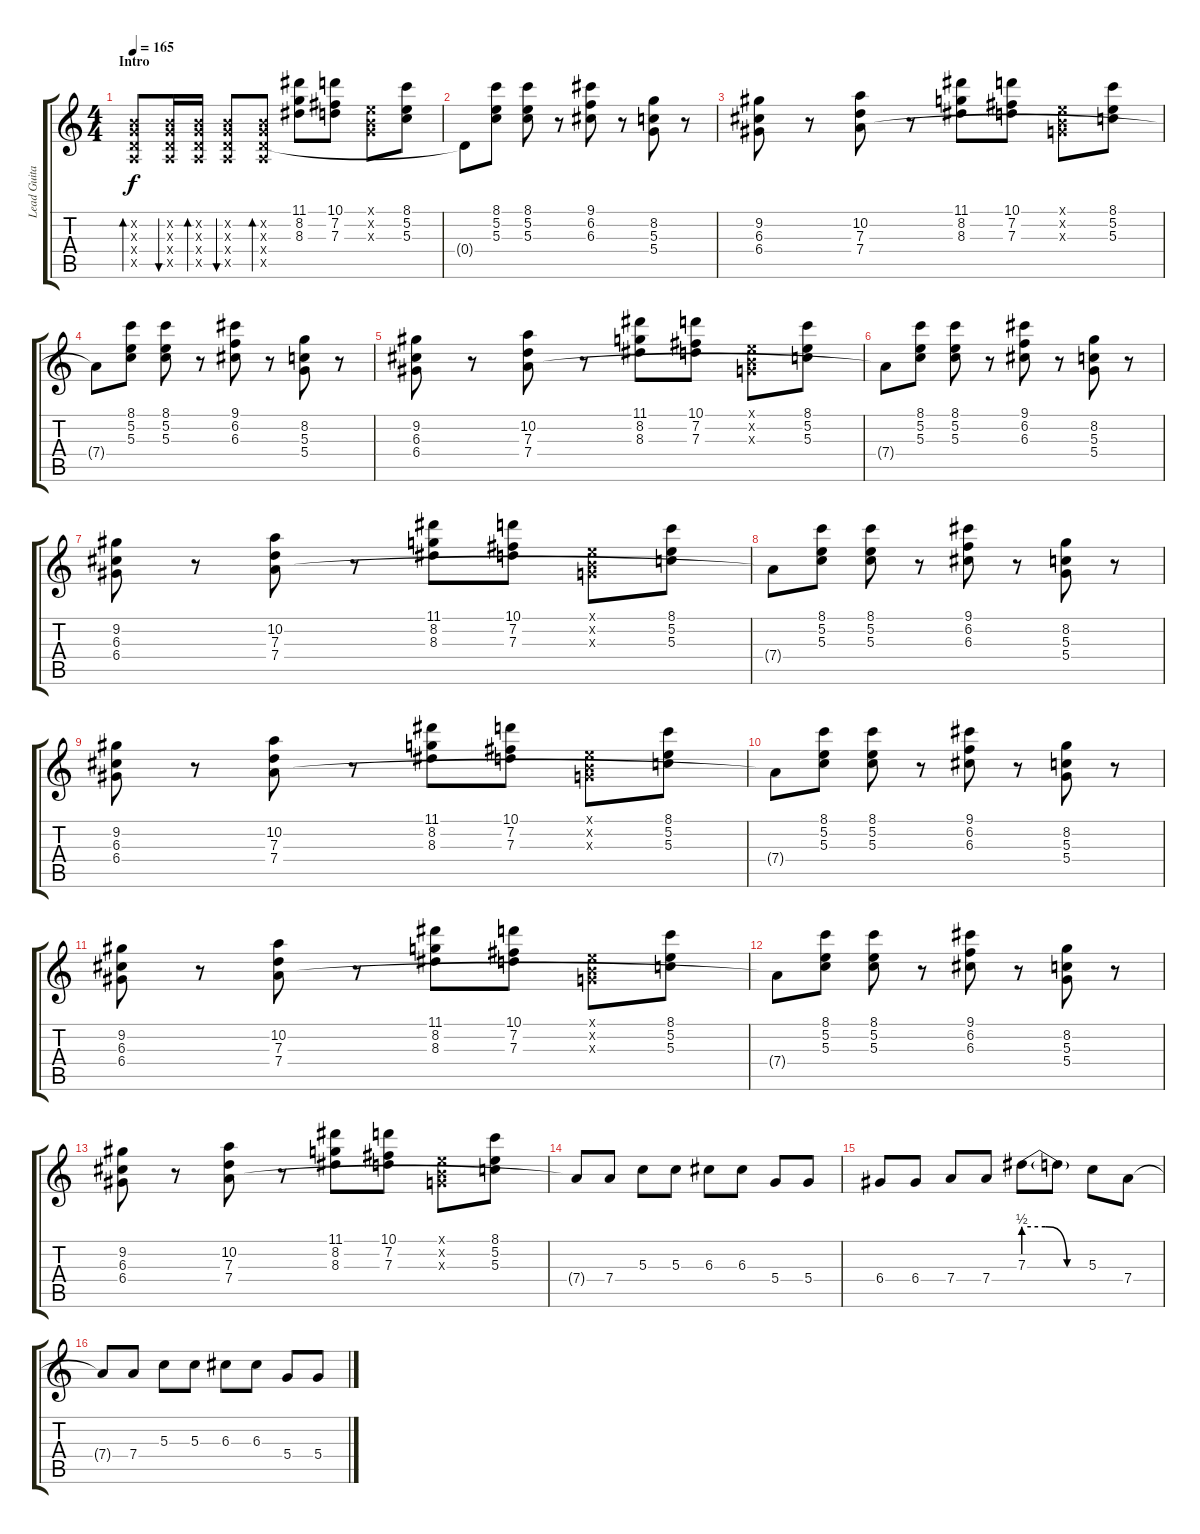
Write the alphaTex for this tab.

\track ("Lead Guitar (Slash)" "Lead Guita") {instrument overdrivenguitar}
\staff {score tabs}
\tuning (E4 B3 G3 D3 A2 E2) {hide}
\ts (4 4)
\section ("" "Intro")
\tempo 165
\clef g2
\ks c
(0.2{x} 0.3{x} 0.4{x} 0.5{x}).8{bd 60 dy f instrument overdrivenguitar} (0.2{x} 0.3{x} 0.4{x} 0.5{x}).16{bu 60} (0.2{x} 0.3{x} 0.4{x} 0.5{x}).16{bd 60} (0.2{x} 0.3{x} 0.4{x} 0.5{x}).8{bu 60} (0.2{x} 0.3{x} 0.4{x} 0.5{x}).8{bd 60} (11.1 8.2 8.3).8 (10.1 7.2 7.3).8 (0.1{x} 0.2{x} 0.3{x}).8 (8.1 5.2 5.3).8 |
0.4{t}.8 (8.1 5.2 5.3).8 (8.1 5.2 5.3).8 r.8 (9.1 6.2 6.3).8 r.8 (8.2 5.3 5.4).8 r.8 |
(9.2 6.3 6.4).8 r.8 (10.2 7.3 7.4).8 r.8 (11.1 8.2 8.3).8 (10.1 7.2 7.3).8 (0.1{x} 0.2{x} 0.3{x}).8 (8.1 5.2 5.3).8 |
7.4{t}.8 (8.1 5.2 5.3).8 (8.1 5.2 5.3).8 r.8 (9.1 6.2 6.3).8 r.8 (8.2 5.3 5.4).8 r.8 |
(9.2 6.3 6.4).8 r.8 (10.2 7.3 7.4).8 r.8 (11.1 8.2 8.3).8 (10.1 7.2 7.3).8 (0.1{x} 0.2{x} 0.3{x}).8 (8.1 5.2 5.3).8 |
7.4{t}.8 (8.1 5.2 5.3).8 (8.1 5.2 5.3).8 r.8 (9.1 6.2 6.3).8 r.8 (8.2 5.3 5.4).8 r.8 |
(9.2 6.3 6.4).8 r.8 (10.2 7.3 7.4).8 r.8 (11.1 8.2 8.3).8 (10.1 7.2 7.3).8 (0.1{x} 0.2{x} 0.3{x}).8 (8.1 5.2 5.3).8 |
7.4{t}.8 (8.1 5.2 5.3).8 (8.1 5.2 5.3).8 r.8 (9.1 6.2 6.3).8 r.8 (8.2 5.3 5.4).8 r.8 |
(9.2 6.3 6.4).8 r.8 (10.2 7.3 7.4).8 r.8 (11.1 8.2 8.3).8 (10.1 7.2 7.3).8 (0.1{x} 0.2{x} 0.3{x}).8 (8.1 5.2 5.3).8 |
7.4{t}.8 (8.1 5.2 5.3).8 (8.1 5.2 5.3).8 r.8 (9.1 6.2 6.3).8 r.8 (8.2 5.3 5.4).8 r.8 |
(9.2 6.3 6.4).8 r.8 (10.2 7.3 7.4).8 r.8 (11.1 8.2 8.3).8 (10.1 7.2 7.3).8 (0.1{x} 0.2{x} 0.3{x}).8 (8.1 5.2 5.3).8 |
7.4{t}.8 (8.1 5.2 5.3).8 (8.1 5.2 5.3).8 r.8 (9.1 6.2 6.3).8 r.8 (8.2 5.3 5.4).8 r.8 |
(9.2 6.3 6.4).8 r.8 (10.2 7.3 7.4).8 r.8 (11.1 8.2 8.3).8 (10.1 7.2 7.3).8 (0.1{x} 0.2{x} 0.3{x}).8 (8.1 5.2 5.3).8 |
7.4{t}.8 7.4.8 5.3.8 5.3.8 6.3.8 6.3.8 5.4.8 5.4.8 |
6.4.8 6.4.8 7.4.8 7.4.8 7.3{be (custom 0 2 20 2 40 0 60 0)}.8 7.3{t}.8 5.3.8 7.4.8 |
7.4{t}.8 7.4.8 5.3.8 5.3.8 6.3.8 6.3.8 5.4.8 5.4.8
